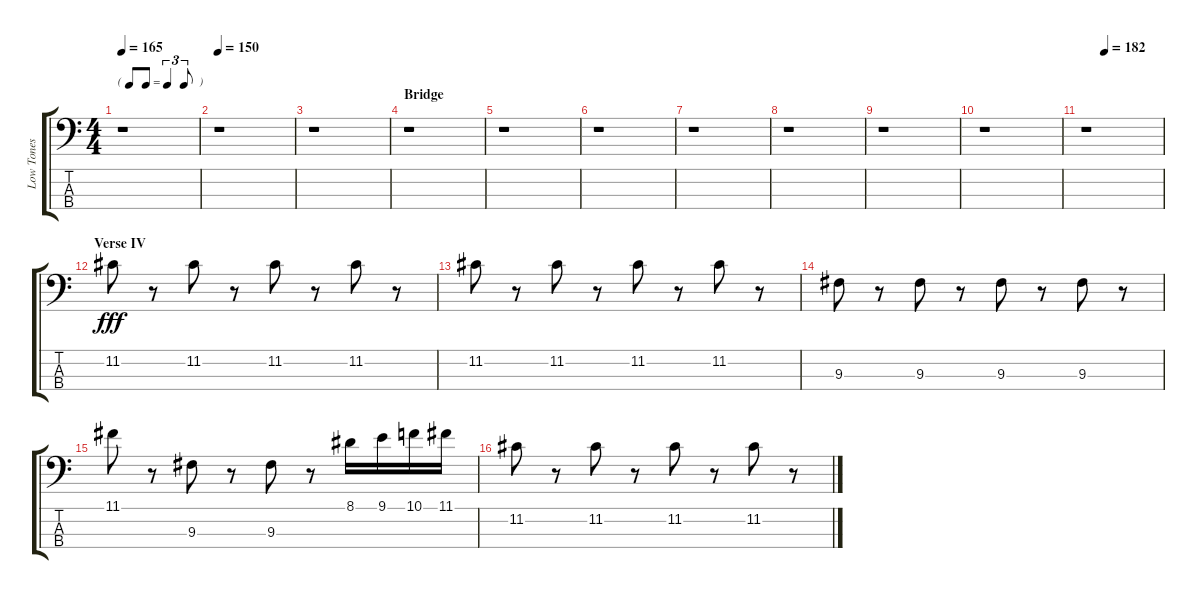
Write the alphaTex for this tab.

\track ("Low Tones" "Low Tones") {instrument acousticbass}
\staff {score tabs}
\tuning (G2 D2 A1 E1) {hide}
\ts (4 4)
\tf triplet8th
\tempo 165
\clef f4
\ks c
r.1{dy fff} |
\tempo 150
r.1 |
r.1 |
\section ("" "Bridge")
r.1 |
r.1 |
r.1 |
r.1 |
r.1 |
r.1 |
r.1 |
\tempo (182 0.25)
r.1 |
\section ("" "Verse IV")
11.2.8 r.8 11.2.8 r.8 11.2.8 r.8 11.2.8 r.8 |
11.2.8 r.8 11.2.8 r.8 11.2.8 r.8 11.2.8 r.8 |
9.3.8 r.8 9.3.8 r.8 9.3.8 r.8 9.3.8 r.8 |
11.1.8 r.8 9.3.8 r.8 9.3.8 r.8 8.1.16 9.1.16 10.1.16 11.1.16 |
11.2.8 r.8 11.2.8 r.8 11.2.8 r.8 11.2.8 r.8
